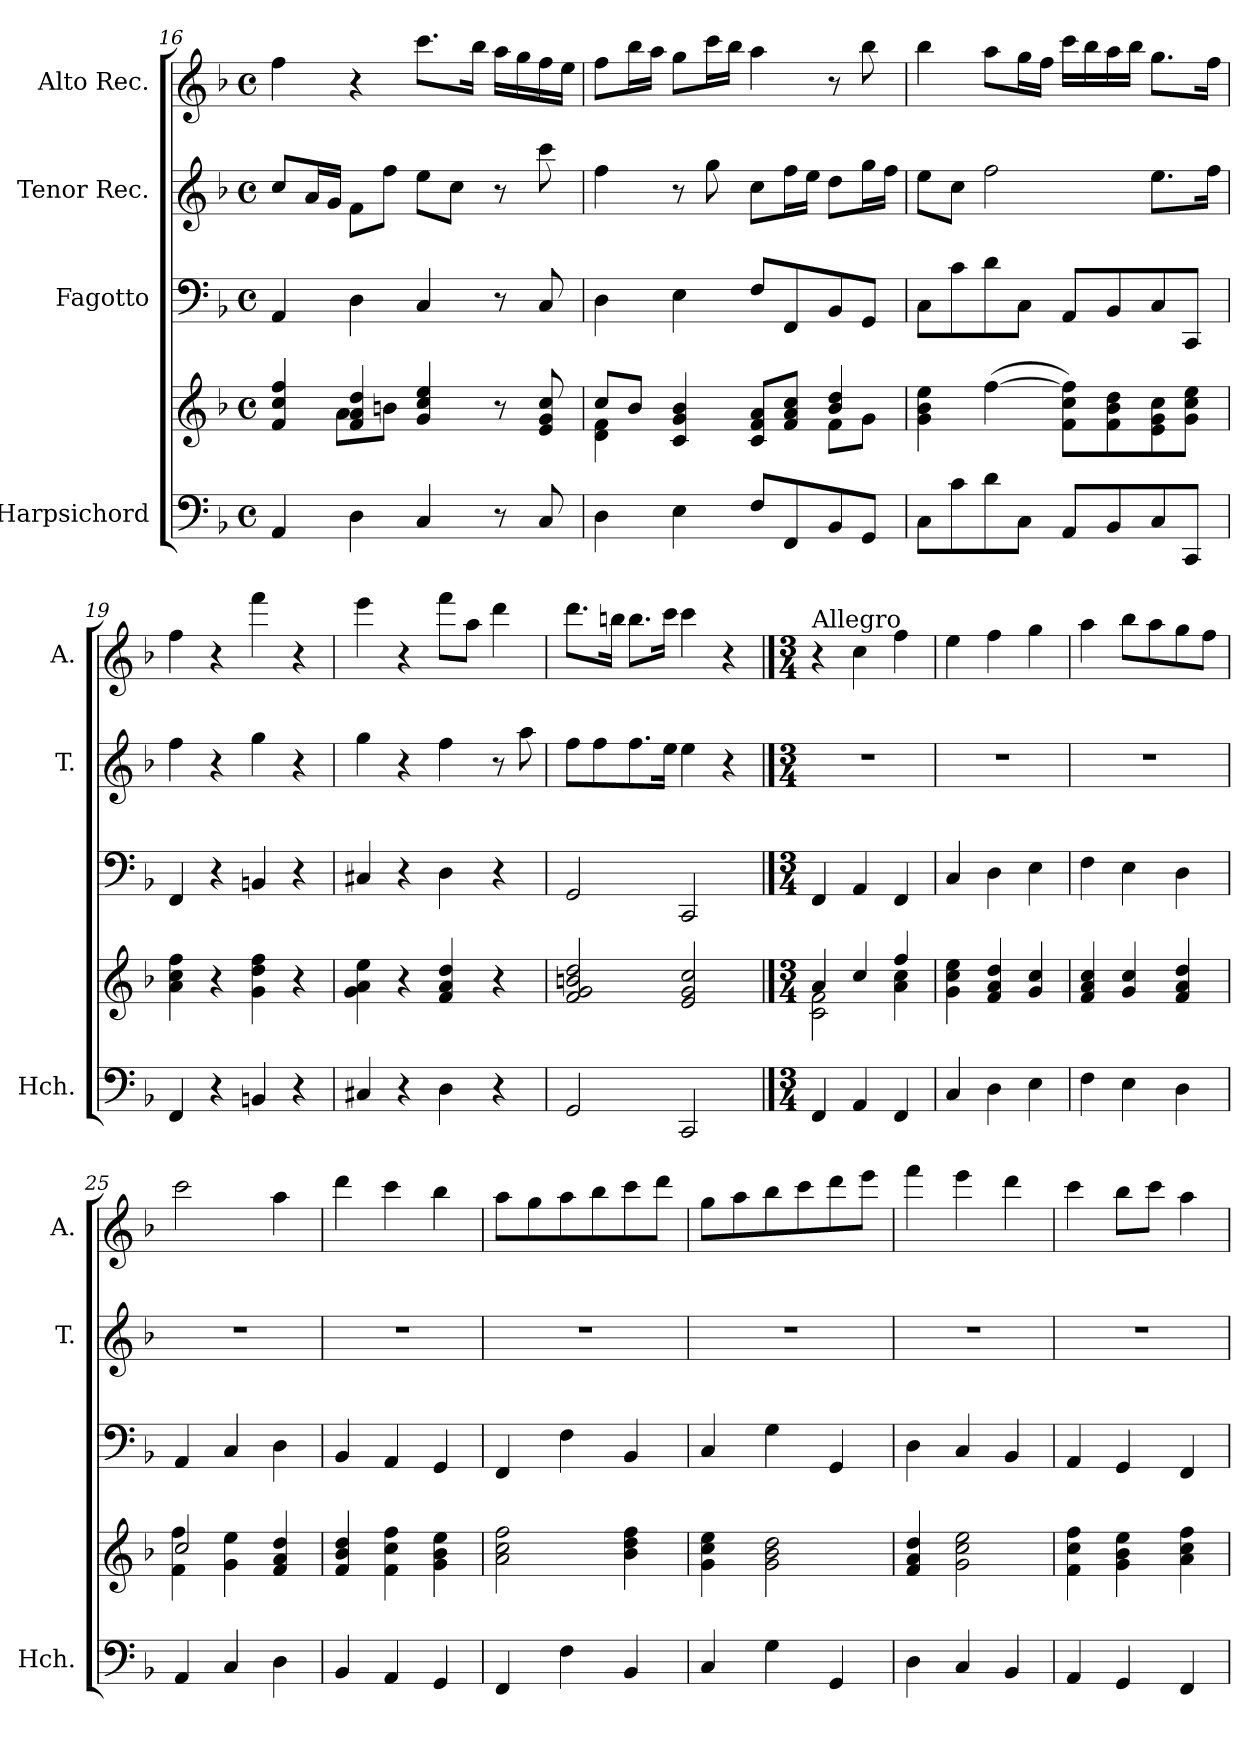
**kern	**kern	**kern	**kern	**kern
*part4	*part4	*part3	*part2	*part1
*staff5	*staff4	*staff3	*staff2	*staff1
*I"Harpsichord	*	*I"Fagotto	*I"Tenor Rec.	*I"Alto Rec.
*I'Hch.	*	*	*I'T.	*I'A.
*clefF4	*clefG2	*clefF4	*clefG2	*clefG2
*k[b-]	*k[b-]	*k[b-]	*k[b-]	*k[b-]
*M4/4	*M4/4	*M4/4	*M4/4	*M4/4
*met(c)	*met(c)	*met(c)	*met(c)	*met(c)
=16	=16	=16	=16	=16
*	*^	*	*	*
4AA/	4f/ 4cc/ 4ff/	4ryy	4AA/	8cc/L	4ff\
.	.	.	.	16a/L	.
.	.	.	.	16g/JJ	.
4D\	4f/ 4a/ 4dd/	8a\L	4D\	8f\L	4r
.	.	8bn\J	.	8ff\J	.
4C/	4g/ 4cc/ 4ee/	2ryy	4C/	8ee\L	8.ccc\L
.	.	.	.	8cc\J	.
.	.	.	.	.	16bb-\Jk
8r	8r	.	8r	8r	16aa\LL
.	.	.	.	.	16gg\
8C/	8e/ 8g/ 8cc/	.	8C/	8ccc\	16ff\
.	.	.	.	.	16ee\JJ
=17	=17	=17	=17	=17	=17
4D\	8cc/L	4d\ 4f\	4D\	4ff\	8ff\L
.	8b-/J	.	.	.	16bb-\L
.	.	.	.	.	16aa\JJ
4E\	4c/ 4g/ 4b-/	2ryy	4E\	8r	8gg\L
.	.	.	.	8gg\	16ccc\L
.	.	.	.	.	16bb-\JJ
8F/L	8c/ 8f/ 8a/L	.	8F/L	8cc\L	4aa\
8FF/	8f/ 8a/ 8cc/J	.	8FF/	16ff\L	.
.	.	.	.	16ee\JJ	.
8BB-/	4b-/ 4dd/	8f\L	8BB-/	8dd\L	8r
8GG/J	.	8g\J	8GG/J	16gg\L	8bb-\
.	.	.	.	16ff\JJ	.
*	*v	*v	*	*	*
!!LO:LB:g=z
=18	=18	=18	=18	=18
8C\L	4g\ 4b-\ 4ee\	8C\L	8ee\L	4bb-\
8c\	.	8c\	8cc\J	.
8d\	([4ff\	8d\	2ff\	8aa\L
8C\J	.	8C\J	.	16gg\L
.	.	.	.	16ff\JJ
8AA/L	8f\ 8cc\ 8ff\]L)	8AA/L	.	16ccc\LL
.	.	.	.	16bb-\
8BB-/	8f\ 8b-\ 8dd\	8BB-/	.	16aa\
.	.	.	.	16bb-\JJ
8C/	8e\ 8g\ 8cc\	8C/	8.ee\L	8.gg\L
8CC/J	8g\ 8cc\ 8ee\J	8CC/J	.	.
.	.	.	16ff\Jk	16ff\Jk
=19	=19	=19	=19	=19
4FF/	4a\ 4cc\ 4ff\	4FF/	4ff\	4ff\
4r	4r	4r	4r	4r
4BBn/	4g\ 4dd\ 4ff\	4BBn/	4gg\	4fff\
4r	4r	4r	4r	4r
=20	=20	=20	=20	=20
4C#X/	4g\ 4a\ 4ee\	4C#X/	4gg\	4eee\
4r	4r	4r	4r	4r
4D\	4f/ 4a/ 4dd/	4D\	4ff\	8fff\L
.	.	.	.	8aa\J
4r	4r	4r	8r	4ddd\
.	.	.	8aa\	.
=21	=21	=21	=21	=21
2GG/	2f/ 2g/ 2bn/ 2dd/	2GG/	8ff\L	8.ddd\L
.	.	.	8ff\	.
.	.	.	.	16bbn\Jk
.	.	.	8.ff\	8.bb\L
.	.	.	16ee\Jk	16ccc\Jk
2CC/	2e/ 2g/ 2cc/	2CC/	4ee\	4ccc\
.	.	.	4r	4r
!!LO:LB:g=z
==22	==22	==22	==22	==22
*M3/4	*M3/4	*M3/4	*M3/4	*M3/4
*	*	*	*	*MM120
*	*^	*	*	*
!	!	!	!	!	!LO:TX:a:t=Allegro
4FF/	4a/	2c\ 2f\	4FF/	2.r	4r
4AA/	4cc/	.	4AA/	.	4cc\
4FF/	4ff/	4a\ 4cc\	4FF/	.	4ff\
*	*v	*v	*	*	*
=23	=23	=23	=23	=23
4C/	4g\ 4cc\ 4ee\	4C/	2.r	4ee\
4D\	4f/ 4a/ 4dd/	4D\	.	4ff\
4E\	4g/ 4cc/	4E\	.	4gg\
=24	=24	=24	=24	=24
4F\	4f/ 4a/ 4cc/	4F\	2.r	4aa\
4E\	4g/ 4cc/	4E\	.	8bb-\L
.	.	.	.	8aa\
4D\	4f/ 4a/ 4dd/	4D\	.	8gg\
.	.	.	.	8ff\J
=25	=25	=25	=25	=25
*	*^	*	*	*
4AA/	2cc/	4f\ 4ff\	4AA/	2.r	2ccc\
4C/	.	4g\ 4ee\	4C/	.	.
4D\	4f/ 4a/ 4dd/	4ryy	4D\	.	4aa\
*	*v	*v	*	*	*
=26	=26	=26	=26	=26
4BB-/	4f/ 4b-/ 4dd/	4BB-/	2.r	4ddd\
4AA/	4f\ 4cc\ 4ff\	4AA/	.	4ccc\
4GG/	4g\ 4b-\ 4ee\	4GG/	.	4bb-\
=27	=27	=27	=27	=27
4FF/	2a\ 2cc\ 2ff\	4FF/	2.r	8aa\L
.	.	.	.	8gg\
4F\	.	4F\	.	8aa\
.	.	.	.	8bb-\
4BB-/	4b-\ 4dd\ 4ff\	4BB-/	.	8ccc\
.	.	.	.	8ddd\J
=28	=28	=28	=28	=28
4C/	4g\ 4cc\ 4ee\	4C/	2.r	8gg\L
.	.	.	.	8aa\
4G\	2g\ 2b-\ 2dd\	4G\	.	8bb-\
.	.	.	.	8ccc\
4GG/	.	4GG/	.	8ddd\
.	.	.	.	8eee\J
=29	=29	=29	=29	=29
4D\	4f/ 4a/ 4dd/	4D\	2.r	4fff\
4C/	2g\ 2cc\ 2ee\	4C/	.	4eee\
4BB-/	.	4BB-/	.	4ddd\
!!LO:LB:g=z
=30	=30	=30	=30	=30
4AA/	4f\ 4cc\ 4ff\	4AA/	2.r	4ccc\
4GG/	4g\ 4b-\ 4ee\	4GG/	.	8bb-\L
.	.	.	.	8ccc\J
4FF/	4a\ 4cc\ 4ff\	4FF/	.	4aa\
=	=	=	=	=
*-	*-	*-	*-	*-
